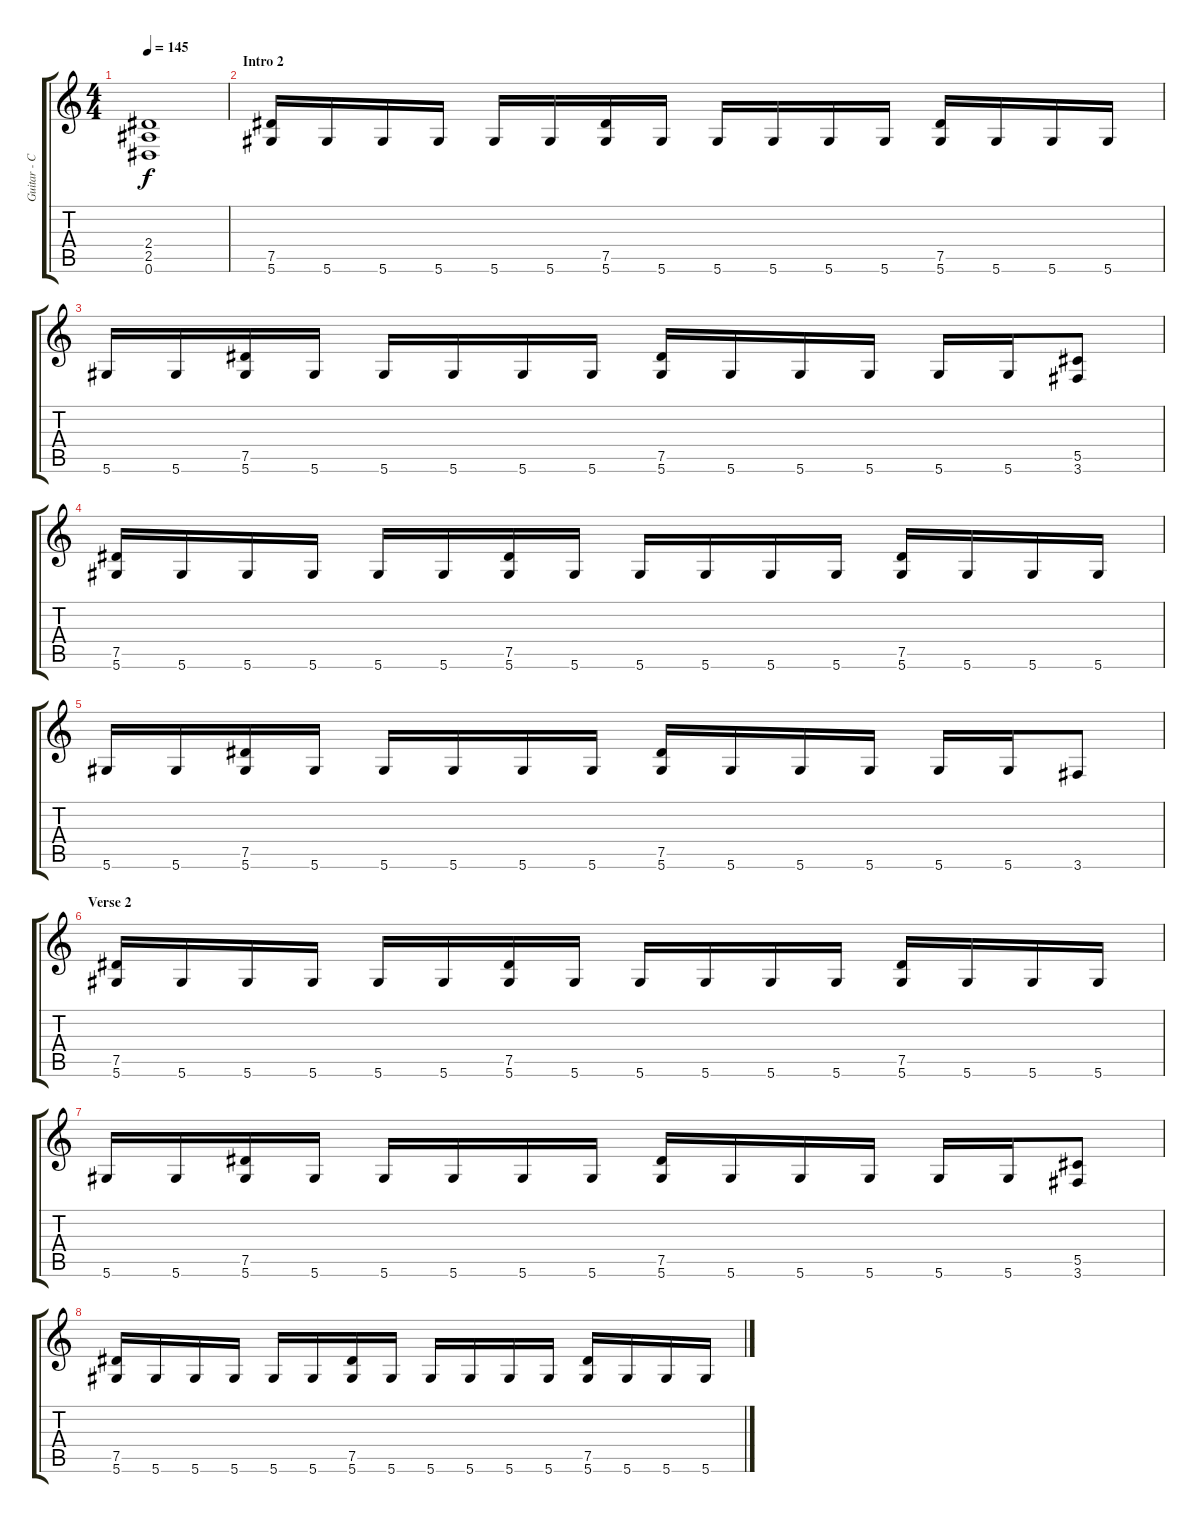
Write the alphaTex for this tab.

\track ("Guitar - Chris Bay" "Guitar - C") {instrument distortionguitar}
\staff {score tabs}
\tuning (Eb4 Bb3 Gb3 Db3 Ab2 Eb2) {hide}
\ts (4 4)
\tempo 145
\clef g2
\ks c
(2.4 2.5 0.6).1{dy f} |
\section ("" "Intro 2")
(7.5 5.6).16 5.6.16 5.6.16 5.6.16 5.6.16 5.6.16 (7.5 5.6).16 5.6.16 5.6.16 5.6.16 5.6.16 5.6.16 (7.5 5.6).16 5.6.16 5.6.16 5.6.16 |
5.6.16 5.6.16 (7.5 5.6).16 5.6.16 5.6.16 5.6.16 5.6.16 5.6.16 (7.5 5.6).16 5.6.16 5.6.16 5.6.16 5.6.16 5.6.16 (5.5 3.6).8 |
(7.5 5.6).16 5.6.16 5.6.16 5.6.16 5.6.16 5.6.16 (7.5 5.6).16 5.6.16 5.6.16 5.6.16 5.6.16 5.6.16 (7.5 5.6).16 5.6.16 5.6.16 5.6.16 |
5.6.16 5.6.16 (7.5 5.6).16 5.6.16 5.6.16 5.6.16 5.6.16 5.6.16 (7.5 5.6).16 5.6.16 5.6.16 5.6.16 5.6.16 5.6.16 3.6.8 |
\section ("" "Verse 2")
(7.5 5.6).16 5.6.16 5.6.16 5.6.16 5.6.16 5.6.16 (7.5 5.6).16 5.6.16 5.6.16 5.6.16 5.6.16 5.6.16 (7.5 5.6).16 5.6.16 5.6.16 5.6.16 |
5.6.16 5.6.16 (7.5 5.6).16 5.6.16 5.6.16 5.6.16 5.6.16 5.6.16 (7.5 5.6).16 5.6.16 5.6.16 5.6.16 5.6.16 5.6.16 (5.5 3.6).8 |
(7.5 5.6).16 5.6.16 5.6.16 5.6.16 5.6.16 5.6.16 (7.5 5.6).16 5.6.16 5.6.16 5.6.16 5.6.16 5.6.16 (7.5 5.6).16 5.6.16 5.6.16 5.6.16
